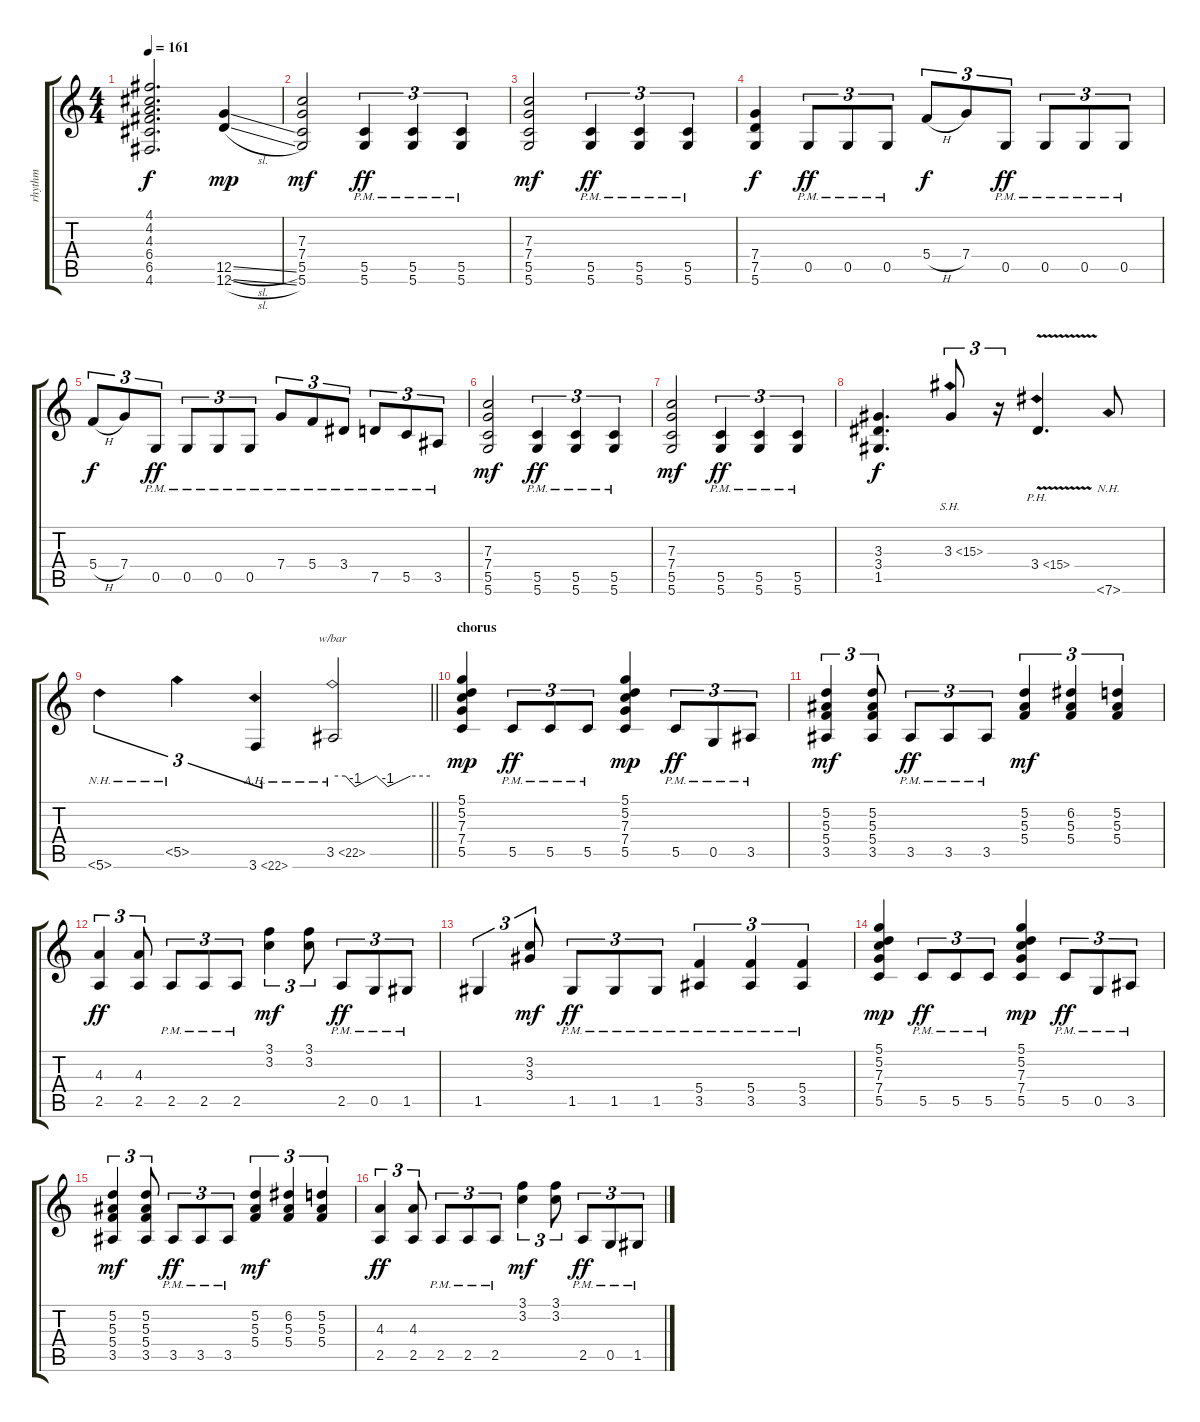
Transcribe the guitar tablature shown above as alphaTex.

\track ("rhythm" "rhythm") {instrument distortionguitar}
\staff {score tabs}
\tuning (D4 A3 F3 C3 G2 D2) {hide}
\ts (4 4)
\tempo 161
\clef g2
\ks c
(4.1{t} 4.2{t} 4.3{t} 6.4{t} 6.5{t} 4.6{t}).2{d dy f} (12.5{sl} 12.6{sl}).4{dy mp} |
(7.3 7.4 5.5 5.6).2{dy mf} (5.5{pm} 5.6{pm}).4{tu (3 2) dy ff} (5.5{pm} 5.6{pm}).4{tu (3 2)} (5.5{pm} 5.6{pm}).4{tu (3 2)} |
(7.3 7.4 5.5 5.6).2{dy mf} (5.5{pm} 5.6{pm}).4{tu (3 2) dy ff} (5.5{pm} 5.6{pm}).4{tu (3 2)} (5.5{pm} 5.6{pm}).4{tu (3 2)} |
(7.4 7.5 5.6).4{dy f} 0.5{pm}.8{tu (3 2) dy ff} 0.5{pm}.8{tu (3 2)} 0.5{pm}.8{tu (3 2)} 5.4{h}.8{tu (3 2) dy f} 7.4.8{tu (3 2)} 0.5{pm}.8{tu (3 2) dy ff} 0.5{pm}.8{tu (3 2)} 0.5{pm}.8{tu (3 2)} 0.5{pm}.8{tu (3 2)} |
5.4{h}.8{tu (3 2) dy f} 7.4.8{tu (3 2)} 0.5{pm}.8{tu (3 2) dy ff} 0.5{pm}.8{tu (3 2)} 0.5{pm}.8{tu (3 2)} 0.5{pm}.8{tu (3 2)} 7.4{pm}.8{tu (3 2)} 5.4{pm}.8{tu (3 2)} 3.4{pm}.8{tu (3 2)} 7.5{pm}.8{tu (3 2)} 5.5{pm}.8{tu (3 2)} 3.5{pm}.8{tu (3 2)} |
(7.3 7.4 5.5 5.6).2{dy mf} (5.5{pm} 5.6{pm}).4{tu (3 2) dy ff} (5.5{pm} 5.6{pm}).4{tu (3 2)} (5.5{pm} 5.6{pm}).4{tu (3 2)} |
(7.3 7.4 5.5 5.6).2{dy mf} (5.5{pm} 5.6{pm}).4{tu (3 2) dy ff} (5.5{pm} 5.6{pm}).4{tu (3 2)} (5.5{pm} 5.6{pm}).4{tu (3 2)} |
(3.3 3.4 1.5).4{d dy f} 3.3{sh 12}.8{tu (3 2)} r.16{tu (3 2)} 3.4{ph 12 v}.4{d} 7.6{nh}.8 |
\barLineRight lightlight
5.6{nh}.4{tu (3 2)} 5.5{nh}.4{tu (3 2)} 3.6{ah 19}.4{tu (3 2)} 3.5{ah 19}.2{tbe (custom default 0 0 8 0 14 -4 27 0 34 -4 48 0 60 0)} |
\section ("" "chorus")
(5.1 5.2 7.3 7.4 5.5).4{dy mp} 5.5{pm}.8{tu (3 2) dy ff} 5.5{pm}.8{tu (3 2)} 5.5{pm}.8{tu (3 2)} (5.1 5.2 7.3 7.4 5.5).4{dy mp} 5.5{pm}.8{tu (3 2) dy ff} 0.5{pm}.8{tu (3 2)} 3.5{pm}.8{tu (3 2)} |
(5.2 5.3 5.4 3.5).4{tu (3 2) dy mf} (5.2 5.3 5.4 3.5).8{tu (3 2)} 3.5{pm}.8{tu (3 2) dy ff} 3.5{pm}.8{tu (3 2)} 3.5{pm}.8{tu (3 2)} (5.2 5.3 5.4).4{tu (3 2) dy mf} (6.2 5.3 5.4).4{tu (3 2)} (5.2 5.3 5.4).4{tu (3 2)} |
(4.3 2.5).4{tu (3 2) dy ff} (4.3 2.5).8{tu (3 2)} 2.5{pm}.8{tu (3 2)} 2.5{pm}.8{tu (3 2)} 2.5{pm}.8{tu (3 2)} (3.1 3.2).4{tu (3 2) dy mf} (3.1 3.2).8{tu (3 2)} 2.5{pm}.8{tu (3 2) dy ff} 0.5{pm}.8{tu (3 2)} 1.5{pm}.8{tu (3 2)} |
1.5.4{tu (3 2)} (3.2 3.3).8{tu (3 2) dy mf} 1.5{pm}.8{tu (3 2) dy ff} 1.5{pm}.8{tu (3 2)} 1.5{pm}.8{tu (3 2)} (5.4{pm} 3.5{pm}).4{tu (3 2)} (5.4{pm} 3.5{pm}).4{tu (3 2)} (5.4{pm} 3.5{pm}).4{tu (3 2)} |
(5.1 5.2 7.3 7.4 5.5).4{dy mp} 5.5{pm}.8{tu (3 2) dy ff} 5.5{pm}.8{tu (3 2)} 5.5{pm}.8{tu (3 2)} (5.1 5.2 7.3 7.4 5.5).4{dy mp} 5.5{pm}.8{tu (3 2) dy ff} 0.5{pm}.8{tu (3 2)} 3.5{pm}.8{tu (3 2)} |
(5.2 5.3 5.4 3.5).4{tu (3 2) dy mf} (5.2 5.3 5.4 3.5).8{tu (3 2)} 3.5{pm}.8{tu (3 2) dy ff} 3.5{pm}.8{tu (3 2)} 3.5{pm}.8{tu (3 2)} (5.2 5.3 5.4).4{tu (3 2) dy mf} (6.2 5.3 5.4).4{tu (3 2)} (5.2 5.3 5.4).4{tu (3 2)} |
(4.3 2.5).4{tu (3 2) dy ff} (4.3 2.5).8{tu (3 2)} 2.5{pm}.8{tu (3 2)} 2.5{pm}.8{tu (3 2)} 2.5{pm}.8{tu (3 2)} (3.1 3.2).4{tu (3 2) dy mf} (3.1 3.2).8{tu (3 2)} 2.5{pm}.8{tu (3 2) dy ff} 0.5{pm}.8{tu (3 2)} 1.5{pm}.8{tu (3 2)}
